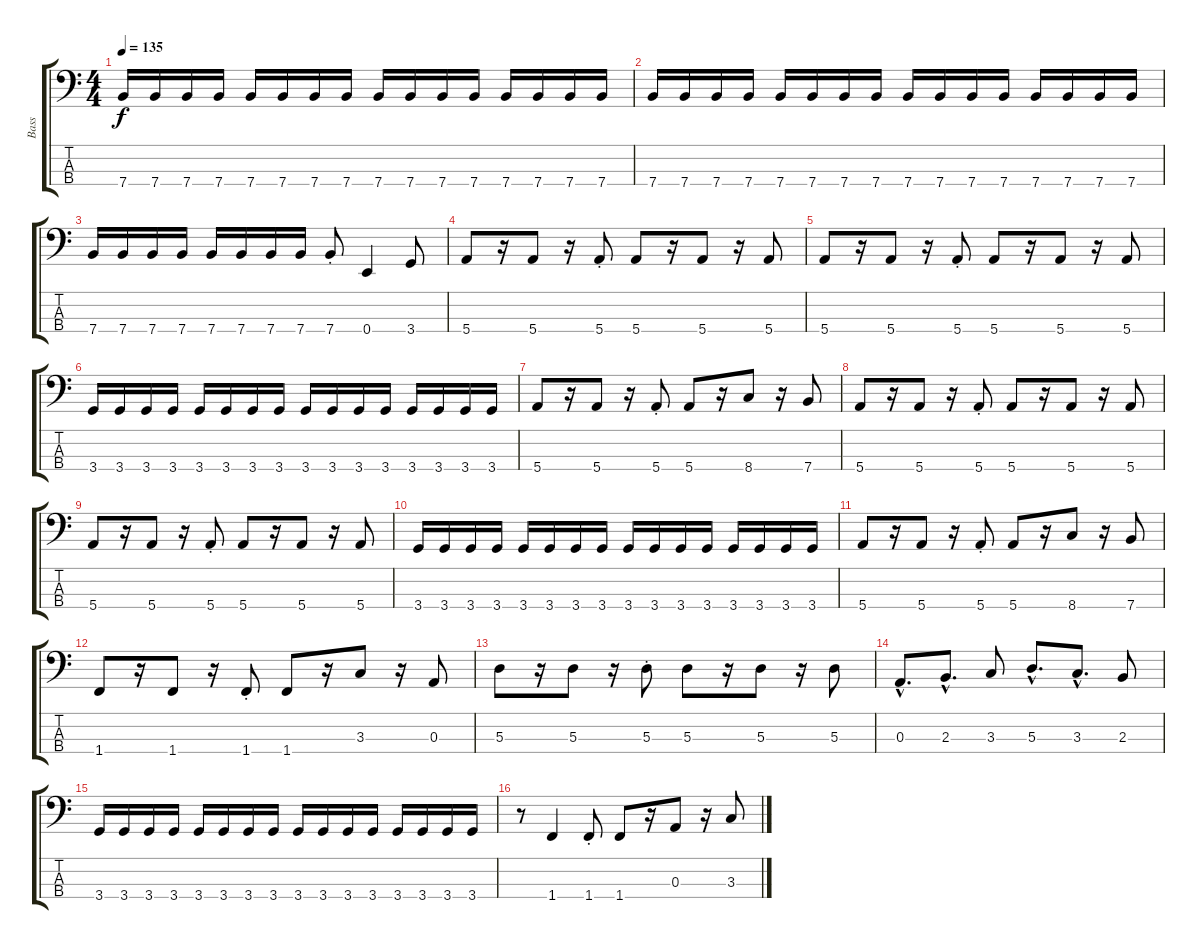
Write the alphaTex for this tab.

\track ("Bass" "Bass") {instrument electricbassfinger}
\staff {score tabs}
\tuning (G2 D2 A1 E1) {hide}
\ts (4 4)
\tempo 135
\clef f4
\ks c
7.4.16{dy f} 7.4.16 7.4.16 7.4.16 7.4.16 7.4.16 7.4.16 7.4.16 7.4.16 7.4.16 7.4.16 7.4.16 7.4.16 7.4.16 7.4.16 7.4.16 |
7.4.16 7.4.16 7.4.16 7.4.16 7.4.16 7.4.16 7.4.16 7.4.16 7.4.16 7.4.16 7.4.16 7.4.16 7.4.16 7.4.16 7.4.16 7.4.16 |
7.4.16 7.4.16 7.4.16 7.4.16 7.4.16 7.4.16 7.4.16 7.4.16 7.4{st}.8 0.4.4 3.4.8 |
5.4.8 r.16 5.4.8 r.16 5.4{st}.8 5.4.8 r.16 5.4.8 r.16 5.4.8 |
5.4.8 r.16 5.4.8 r.16 5.4{st}.8 5.4.8 r.16 5.4.8 r.16 5.4.8 |
3.4.16 3.4.16 3.4.16 3.4.16 3.4.16 3.4.16 3.4.16 3.4.16 3.4.16 3.4.16 3.4.16 3.4.16 3.4.16 3.4.16 3.4.16 3.4.16 |
5.4.8 r.16 5.4.8 r.16 5.4{st}.8 5.4.8 r.16 8.4.8 r.16 7.4.8 |
5.4.8 r.16 5.4.8 r.16 5.4{st}.8 5.4.8 r.16 5.4.8 r.16 5.4.8 |
5.4.8 r.16 5.4.8 r.16 5.4{st}.8 5.4.8 r.16 5.4.8 r.16 5.4.8 |
3.4.16 3.4.16 3.4.16 3.4.16 3.4.16 3.4.16 3.4.16 3.4.16 3.4.16 3.4.16 3.4.16 3.4.16 3.4.16 3.4.16 3.4.16 3.4.16 |
5.4.8 r.16 5.4.8 r.16 5.4{st}.8 5.4.8 r.16 8.4.8 r.16 7.4.8 |
1.4.8 r.16 1.4.8 r.16 1.4{st}.8 1.4.8 r.16 3.3.8 r.16 0.3.8 |
5.3.8 r.16 5.3.8 r.16 5.3{st}.8 5.3.8 r.16 5.3.8 r.16 5.3.8 |
0.3{hac}.8{d} 2.3{hac}.8{d} 3.3.8 5.3{hac}.8{d} 3.3{hac}.8{d} 2.3.8 |
3.4.16 3.4.16 3.4.16 3.4.16 3.4.16 3.4.16 3.4.16 3.4.16 3.4.16 3.4.16 3.4.16 3.4.16 3.4.16 3.4.16 3.4.16 3.4.16 |
r.8 1.4.4 1.4{st}.8 1.4.8 r.16 0.3.8 r.16 3.3.8
